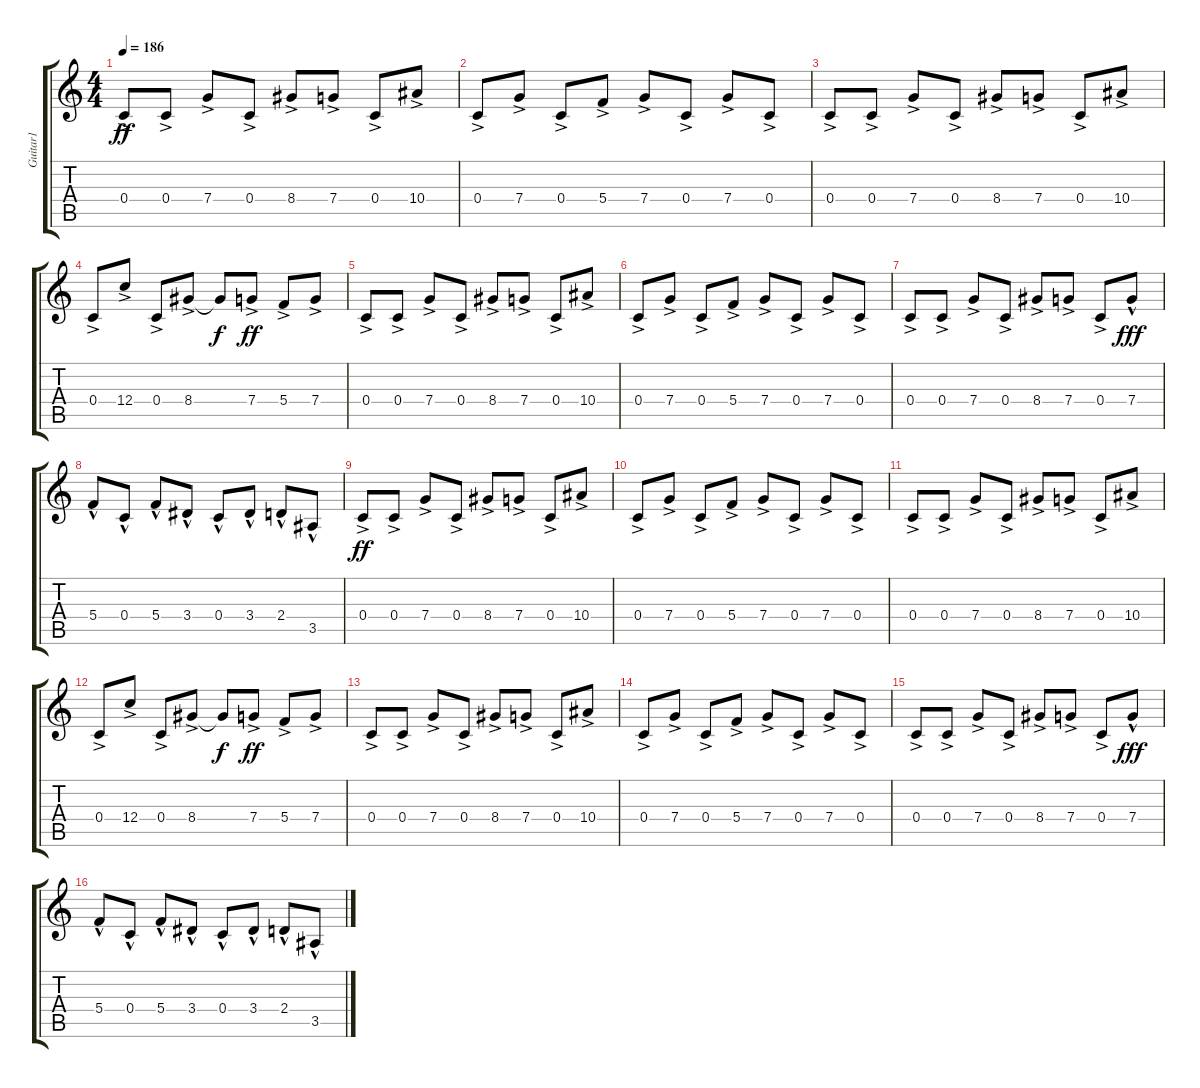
\track ("Guitar1" "Guitar1") {instrument distortionguitar}
\staff {score tabs}
\tuning (D4 A3 F3 C3 G2 C2) {hide}
\ts (4 4)
\tempo 186
\clef g2
\ks c
0.4{ac}.8{dy ff} 0.4{ac}.8 7.4{ac}.8 0.4{ac}.8 8.4{ac}.8 7.4{ac}.8 0.4{ac}.8 10.4{ac}.8 |
0.4{ac}.8 7.4{ac}.8 0.4{ac}.8 5.4{ac}.8 7.4{ac}.8 0.4{ac}.8 7.4{ac}.8 0.4{ac}.8 |
0.4{ac}.8 0.4{ac}.8 7.4{ac}.8 0.4{ac}.8 8.4{ac}.8 7.4{ac}.8 0.4{ac}.8 10.4{ac}.8 |
0.4{ac}.8 12.4{ac}.8 0.4{ac}.8 8.4{ac}.8 8.4{t}.8{dy f} 7.4{ac}.8{dy ff} 5.4{ac}.8 7.4{ac}.8 |
0.4{ac}.8 0.4{ac}.8 7.4{ac}.8 0.4{ac}.8 8.4{ac}.8 7.4{ac}.8 0.4{ac}.8 10.4{ac}.8 |
0.4{ac}.8 7.4{ac}.8 0.4{ac}.8 5.4{ac}.8 7.4{ac}.8 0.4{ac}.8 7.4{ac}.8 0.4{ac}.8 |
0.4{ac}.8 0.4{ac}.8 7.4{ac}.8 0.4{ac}.8 8.4{ac}.8 7.4{ac}.8 0.4{ac}.8 7.4{hac}.8{dy fff} |
5.4{hac}.8 0.4{hac}.8 5.4{hac}.8 3.4{hac}.8 0.4{hac}.8 3.4{hac}.8 2.4{hac}.8 3.5{hac}.8 |
0.4{ac}.8{dy ff} 0.4{ac}.8 7.4{ac}.8 0.4{ac}.8 8.4{ac}.8 7.4{ac}.8 0.4{ac}.8 10.4{ac}.8 |
0.4{ac}.8 7.4{ac}.8 0.4{ac}.8 5.4{ac}.8 7.4{ac}.8 0.4{ac}.8 7.4{ac}.8 0.4{ac}.8 |
0.4{ac}.8 0.4{ac}.8 7.4{ac}.8 0.4{ac}.8 8.4{ac}.8 7.4{ac}.8 0.4{ac}.8 10.4{ac}.8 |
0.4{ac}.8 12.4{ac}.8 0.4{ac}.8 8.4{ac}.8 8.4{t}.8{dy f} 7.4{ac}.8{dy ff} 5.4{ac}.8 7.4{ac}.8 |
0.4{ac}.8 0.4{ac}.8 7.4{ac}.8 0.4{ac}.8 8.4{ac}.8 7.4{ac}.8 0.4{ac}.8 10.4{ac}.8 |
0.4{ac}.8 7.4{ac}.8 0.4{ac}.8 5.4{ac}.8 7.4{ac}.8 0.4{ac}.8 7.4{ac}.8 0.4{ac}.8 |
0.4{ac}.8 0.4{ac}.8 7.4{ac}.8 0.4{ac}.8 8.4{ac}.8 7.4{ac}.8 0.4{ac}.8 7.4{hac}.8{dy fff} |
5.4{hac}.8 0.4{hac}.8 5.4{hac}.8 3.4{hac}.8 0.4{hac}.8 3.4{hac}.8 2.4{hac}.8 3.5{hac}.8
